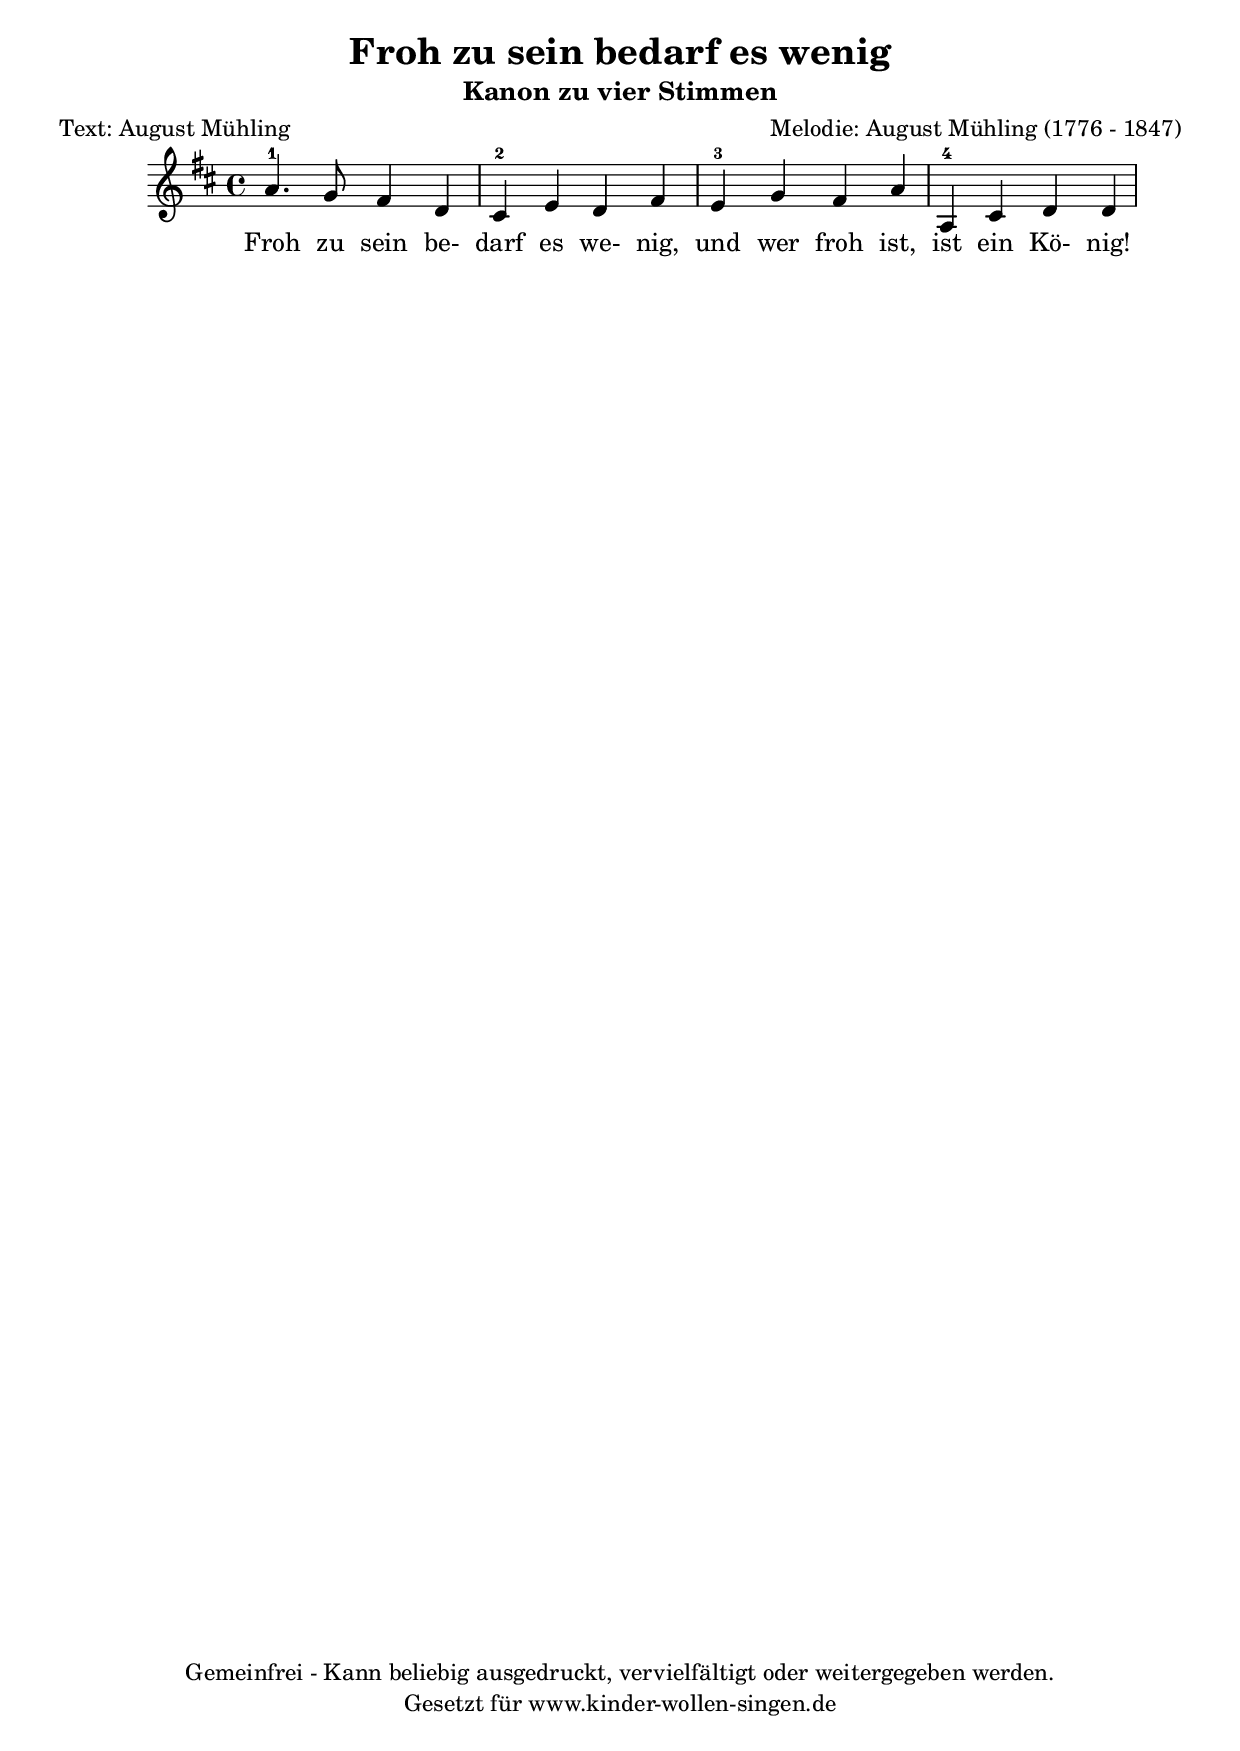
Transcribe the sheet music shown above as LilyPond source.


\version "2.12.0"  % necessary for upgrading to future LilyPond versions.

\header{
  title = "Froh zu sein bedarf es wenig"
  subtitle = "Kanon zu vier Stimmen"
  poet="Text: August Mühling"
  composer="Melodie: August Mühling (1776 - 1847)"
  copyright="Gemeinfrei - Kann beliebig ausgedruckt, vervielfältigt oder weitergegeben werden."
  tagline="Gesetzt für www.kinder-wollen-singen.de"
}

\relative c''{
  \clef treble
  \key d \major
  \time 4/4
  \override Lyrics.LyricSpace #'minimum-distance = #1.5
  a4.-1 g8 fis4 d4 cis4-2 e4 d4 fis4 e4-3 g4 fis4 a4 a,4-4 cis4 d4 d4 
}

\addlyrics {
  Froh zu sein be- darf es we- nig, und wer froh ist, ist ein Kö- nig!
}